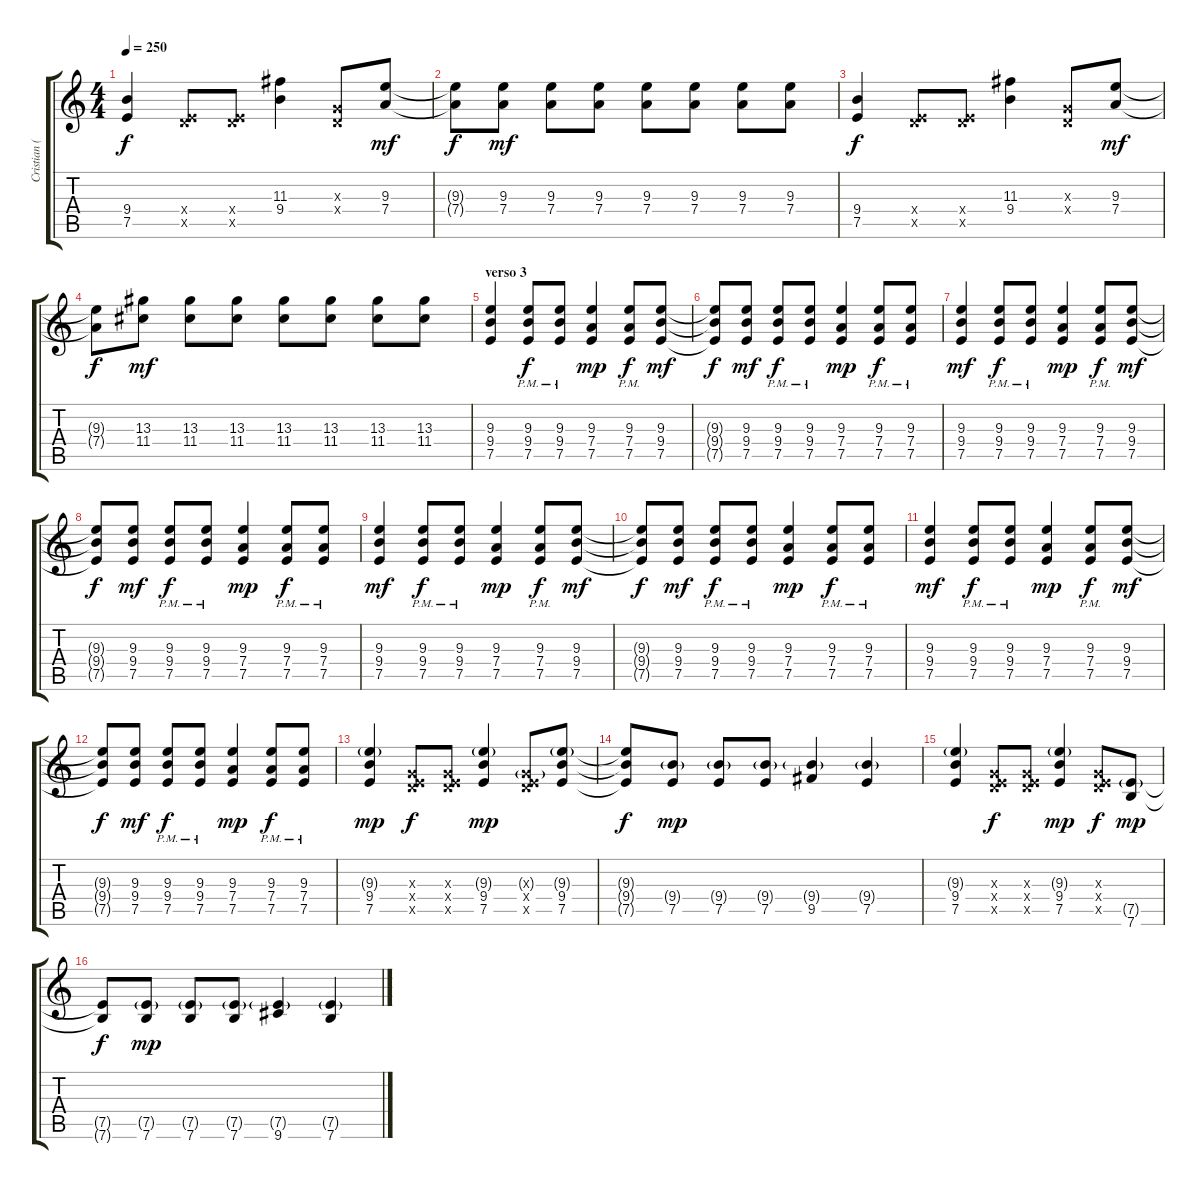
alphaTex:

\track ("Cristian (guitarra)" "Cristian (") {instrument overdrivenguitar}
\staff {score tabs}
\tuning (E4 B3 G3 D3 A2 E2) {hide}
\ts (4 4)
\tempo 250
\clef g2
\ks c
(9.4 7.5).4{dy f} (0.4{x} 7.5{x}).8 (0.4{x} 7.5{x}).8 (11.3 9.4).4 (0.3{x} 0.4{x}).8 (9.3 7.4).8{dy mf} |
(9.3{t} 7.4{t}).8{dy f} (9.3 7.4).8{dy mf} (9.3 7.4).8 (9.3 7.4).8 (9.3 7.4).8 (9.3 7.4).8 (9.3 7.4).8 (9.3 7.4).8 |
(9.4 7.5).4{dy f} (0.4{x} 7.5{x}).8 (0.4{x} 7.5{x}).8 (11.3 9.4).4 (0.3{x} 0.4{x}).8 (9.3 7.4).8{dy mf} |
(9.3{t} 7.4{t}).8{dy f} (13.3 11.4).8{dy mf} (13.3 11.4).8 (13.3 11.4).8 (13.3 11.4).8 (13.3 11.4).8 (13.3 11.4).8 (13.3 11.4).8 |
\section ("" "verso 3")
(9.3 9.4 7.5).4 (9.3{pm} 9.4{pm} 7.5{pm}).8{dy f} (9.3{pm} 9.4{pm} 7.5{pm}).8 (9.3 7.4 7.5).4{dy mp} (9.3{pm} 7.4{pm} 7.5{pm}).8{dy f} (9.3 9.4 7.5).8{dy mf} |
(9.3{t} 9.4{t} 7.5{t}).8{dy f} (9.3 9.4 7.5).8{dy mf} (9.3{pm} 9.4{pm} 7.5{pm}).8{dy f} (9.3{pm} 9.4{pm} 7.5{pm}).8 (9.3 7.4 7.5).4{dy mp} (9.3{pm} 7.4{pm} 7.5{pm}).8{dy f} (9.3{pm} 7.4{pm} 7.5{pm}).8 |
(9.3 9.4 7.5).4{dy mf} (9.3{pm} 9.4{pm} 7.5{pm}).8{dy f} (9.3{pm} 9.4{pm} 7.5{pm}).8 (9.3 7.4 7.5).4{dy mp} (9.3{pm} 7.4{pm} 7.5{pm}).8{dy f} (9.3 9.4 7.5).8{dy mf} |
(9.3{t} 9.4{t} 7.5{t}).8{dy f} (9.3 9.4 7.5).8{dy mf} (9.3{pm} 9.4{pm} 7.5{pm}).8{dy f} (9.3{pm} 9.4{pm} 7.5{pm}).8 (9.3 7.4 7.5).4{dy mp} (9.3{pm} 7.4{pm} 7.5{pm}).8{dy f} (9.3{pm} 7.4{pm} 7.5{pm}).8 |
(9.3 9.4 7.5).4{dy mf} (9.3{pm} 9.4{pm} 7.5{pm}).8{dy f} (9.3{pm} 9.4{pm} 7.5{pm}).8 (9.3 7.4 7.5).4{dy mp} (9.3{pm} 7.4{pm} 7.5{pm}).8{dy f} (9.3 9.4 7.5).8{dy mf} |
(9.3{t} 9.4{t} 7.5{t}).8{dy f} (9.3 9.4 7.5).8{dy mf} (9.3{pm} 9.4{pm} 7.5{pm}).8{dy f} (9.3{pm} 9.4{pm} 7.5{pm}).8 (9.3 7.4 7.5).4{dy mp} (9.3{pm} 7.4{pm} 7.5{pm}).8{dy f} (9.3{pm} 7.4{pm} 7.5{pm}).8 |
(9.3 9.4 7.5).4{dy mf} (9.3{pm} 9.4{pm} 7.5{pm}).8{dy f} (9.3{pm} 9.4{pm} 7.5{pm}).8 (9.3 7.4 7.5).4{dy mp} (9.3{pm} 7.4{pm} 7.5{pm}).8{dy f} (9.3 9.4 7.5).8{dy mf} |
(9.3{t} 9.4{t} 7.5{t}).8{dy f} (9.3 9.4 7.5).8{dy mf} (9.3{pm} 9.4{pm} 7.5{pm}).8{dy f} (9.3{pm} 9.4{pm} 7.5{pm}).8 (9.3 7.4 7.5).4{dy mp} (9.3{pm} 7.4{pm} 7.5{pm}).8{dy f} (9.3{pm} 7.4{pm} 7.5{pm}).8 |
\section ("" "")
(9.3{g} 9.4 7.5).4{dy mp} (0.3{x} 0.4{x} 7.5{x}).8{dy f} (0.3{x} 0.4{x} 7.5{x}).8 (9.3{g} 9.4 7.5).4{dy mp} (0.3{g x} 0.4{x} 7.5{x}).8 (9.3{g} 9.4 7.5).8 |
(9.3{t} 9.4{t} 7.5{t}).8{dy f} (9.4{g} 7.5).8{dy mp} (9.4{g} 7.5).8 (9.4{g} 7.5).8 (9.4{g} 9.5).4 (9.4{g} 7.5).4 |
(9.3{g} 9.4 7.5).4 (0.3{x} 0.4{x} 7.5{x}).8{dy f} (0.3{x} 0.4{x} 7.5{x}).8 (9.3{g} 9.4 7.5).4{dy mp} (0.3{x} 0.4{x} 7.5{x}).8{dy f} (7.5{g} 7.6).8{dy mp} |
(7.5{t} 7.6{t}).8{dy f} (7.5{g} 7.6).8{dy mp} (7.5{g} 7.6).8 (7.5{g} 7.6).8 (7.5{g} 9.6).4 (7.5{g} 7.6).4
